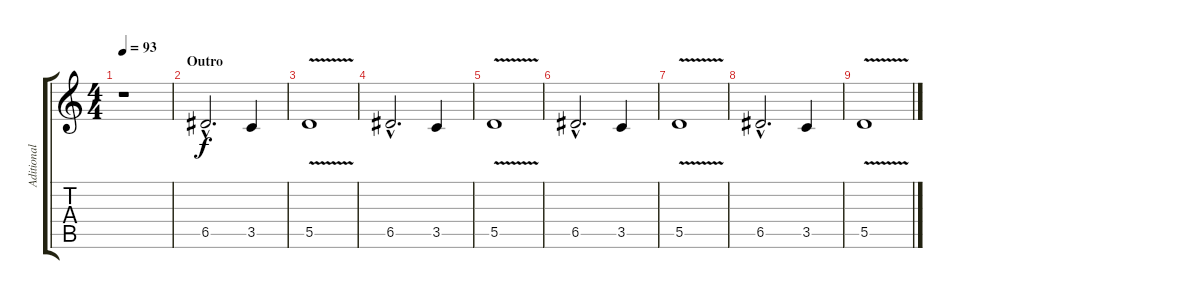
\track ("Aditional Guitar" "Aditional ") {instrument distortionguitar}
\staff {score tabs}
\tuning (E4 B3 G3 D3 A2 D2) {hide}
\ts (4 4)
\tempo 93
\clef g2
\ks c
r.1{dy f} |
\section ("" "Outro")
6.5{hac}.2{d} 3.5.4 |
5.5{v}.1 |
6.5{hac}.2{d} 3.5.4 |
5.5{v}.1 |
6.5{hac}.2{d} 3.5.4 |
5.5{v}.1 |
6.5{hac}.2{d} 3.5.4 |
5.5{v}.1
